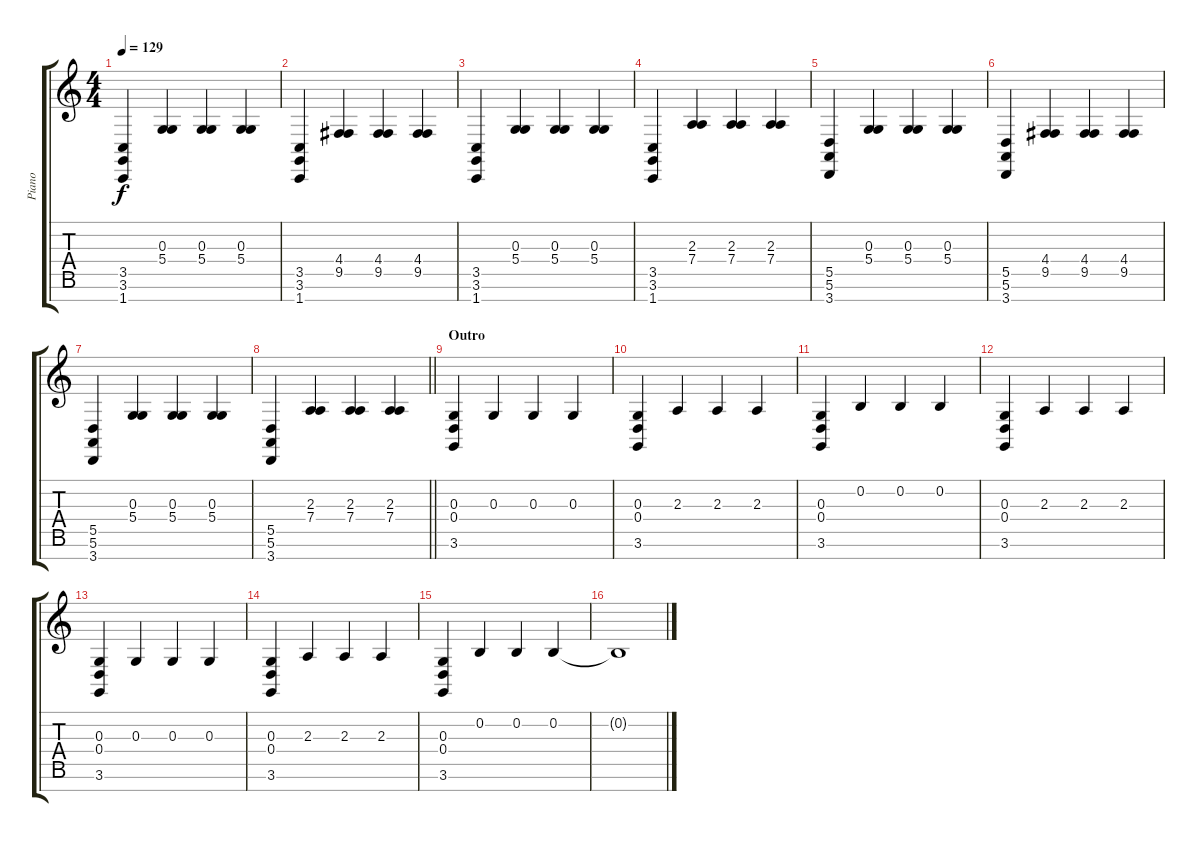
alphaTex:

\track ("Piano" "Piano") {instrument acousticgrandpiano bank 2}
\staff {score tabs}
\tuning (E4 B3 G3 D3 A2 E2 B1) {hide}
\ts (4 4)
\tempo 129
\clef g2
\ks c
(3.5 3.6 1.7).4{dy f} (0.3 5.4).4 (0.3 5.4).4 (0.3 5.4).4 |
(3.5 3.6 1.7).4 (4.4 9.5).4 (4.4 9.5).4 (4.4 9.5).4 |
(3.5 3.6 1.7).4 (0.3 5.4).4 (0.3 5.4).4 (0.3 5.4).4 |
(3.5 3.6 1.7).4 (2.3 7.4).4 (2.3 7.4).4 (2.3 7.4).4 |
(5.5 5.6 3.7).4 (0.3 5.4).4 (0.3 5.4).4 (0.3 5.4).4 |
(5.5 5.6 3.7).4 (4.4 9.5).4 (4.4 9.5).4 (4.4 9.5).4 |
(5.5 5.6 3.7).4 (0.3 5.4).4 (0.3 5.4).4 (0.3 5.4).4 |
\barLineRight lightlight
(5.5 5.6 3.7).4 (2.3 7.4).4 (2.3 7.4).4 (2.3 7.4).4 |
\section ("" "Outro")
(0.3 0.4 3.6).4{volume 14} 0.3.4 0.3.4 0.3.4 |
(0.3 0.4 3.6).4 2.3.4 2.3.4 2.3.4 |
(0.3 0.4 3.6).4 0.2.4 0.2.4 0.2.4 |
(0.3 0.4 3.6).4 2.3.4 2.3.4 2.3.4 |
(0.3 0.4 3.6).4 0.3.4 0.3.4 0.3.4 |
(0.3 0.4 3.6).4 2.3.4 2.3.4 2.3.4 |
(0.3 0.4 3.6).4 0.2.4 0.2.4 0.2.4 |
0.2{t}.1
